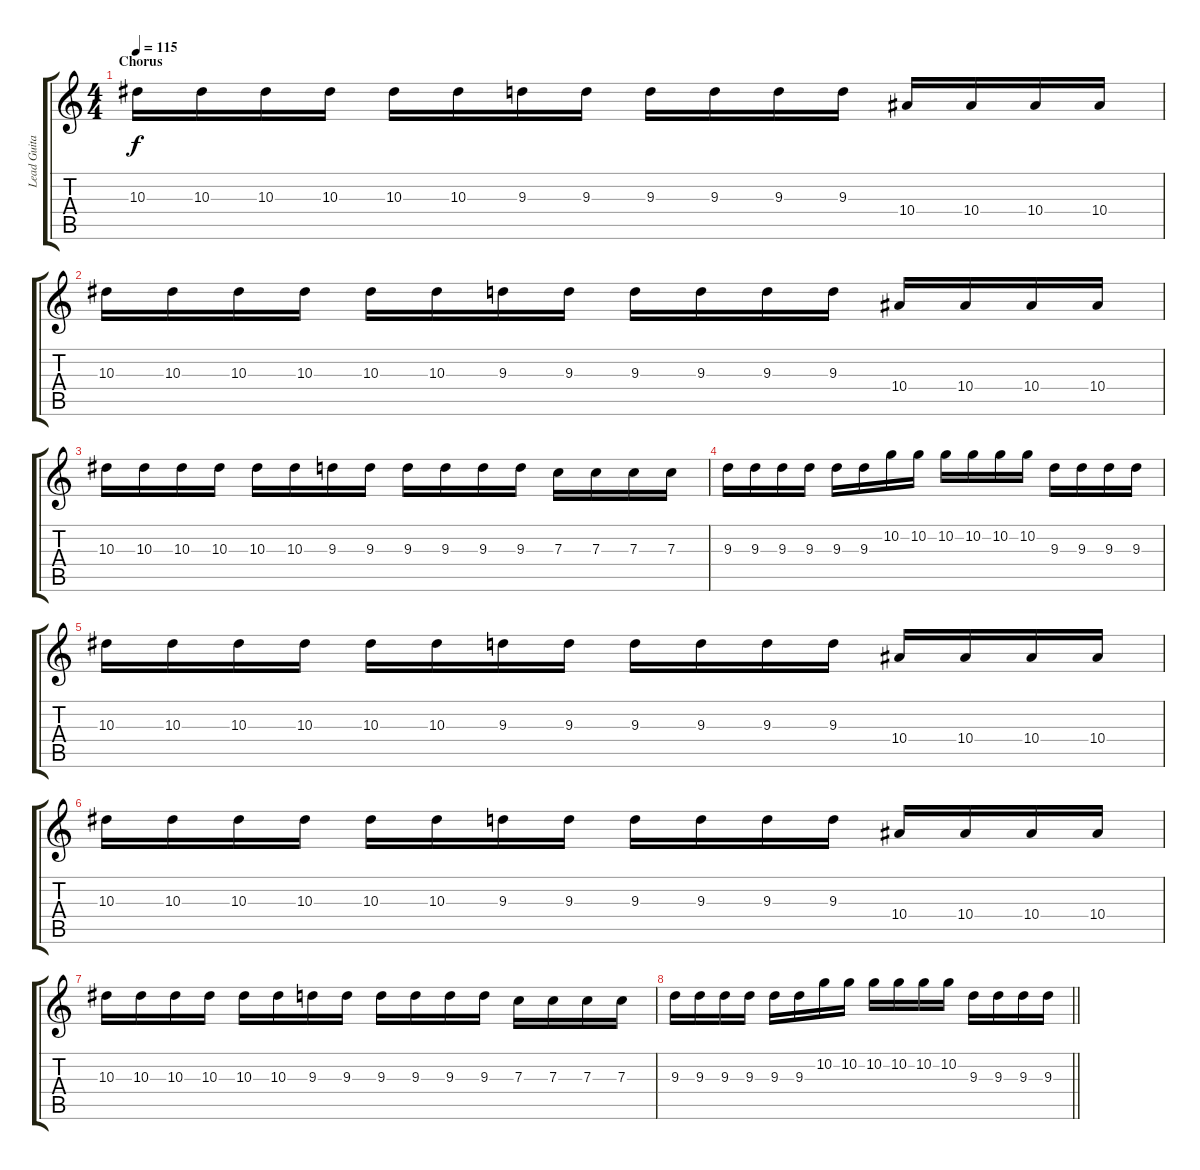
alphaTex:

\track ("Lead Guitar" "Lead Guita") {instrument distortionguitar}
\staff {score tabs}
\tuning (D4 A3 F3 C3 G2 C2) {hide}
\ts (4 4)
\section ("" "Chorus")
\tempo 115
\clef g2
\ks c
10.3.16{dy f} 10.3.16 10.3.16 10.3.16 10.3.16 10.3.16 9.3.16 9.3.16 9.3.16 9.3.16 9.3.16 9.3.16 10.4.16 10.4.16 10.4.16 10.4.16 |
10.3.16 10.3.16 10.3.16 10.3.16 10.3.16 10.3.16 9.3.16 9.3.16 9.3.16 9.3.16 9.3.16 9.3.16 10.4.16 10.4.16 10.4.16 10.4.16 |
10.3.16 10.3.16 10.3.16 10.3.16 10.3.16 10.3.16 9.3.16 9.3.16 9.3.16 9.3.16 9.3.16 9.3.16 7.3.16 7.3.16 7.3.16 7.3.16 |
9.3.16 9.3.16 9.3.16 9.3.16 9.3.16 9.3.16 10.2.16 10.2.16 10.2.16 10.2.16 10.2.16 10.2.16 9.3.16 9.3.16 9.3.16 9.3.16 |
10.3.16 10.3.16 10.3.16 10.3.16 10.3.16 10.3.16 9.3.16 9.3.16 9.3.16 9.3.16 9.3.16 9.3.16 10.4.16 10.4.16 10.4.16 10.4.16 |
10.3.16 10.3.16 10.3.16 10.3.16 10.3.16 10.3.16 9.3.16 9.3.16 9.3.16 9.3.16 9.3.16 9.3.16 10.4.16 10.4.16 10.4.16 10.4.16 |
10.3.16 10.3.16 10.3.16 10.3.16 10.3.16 10.3.16 9.3.16 9.3.16 9.3.16 9.3.16 9.3.16 9.3.16 7.3.16 7.3.16 7.3.16 7.3.16 |
\barLineRight lightlight
9.3.16 9.3.16 9.3.16 9.3.16 9.3.16 9.3.16 10.2.16 10.2.16 10.2.16 10.2.16 10.2.16 10.2.16 9.3.16 9.3.16 9.3.16 9.3.16
